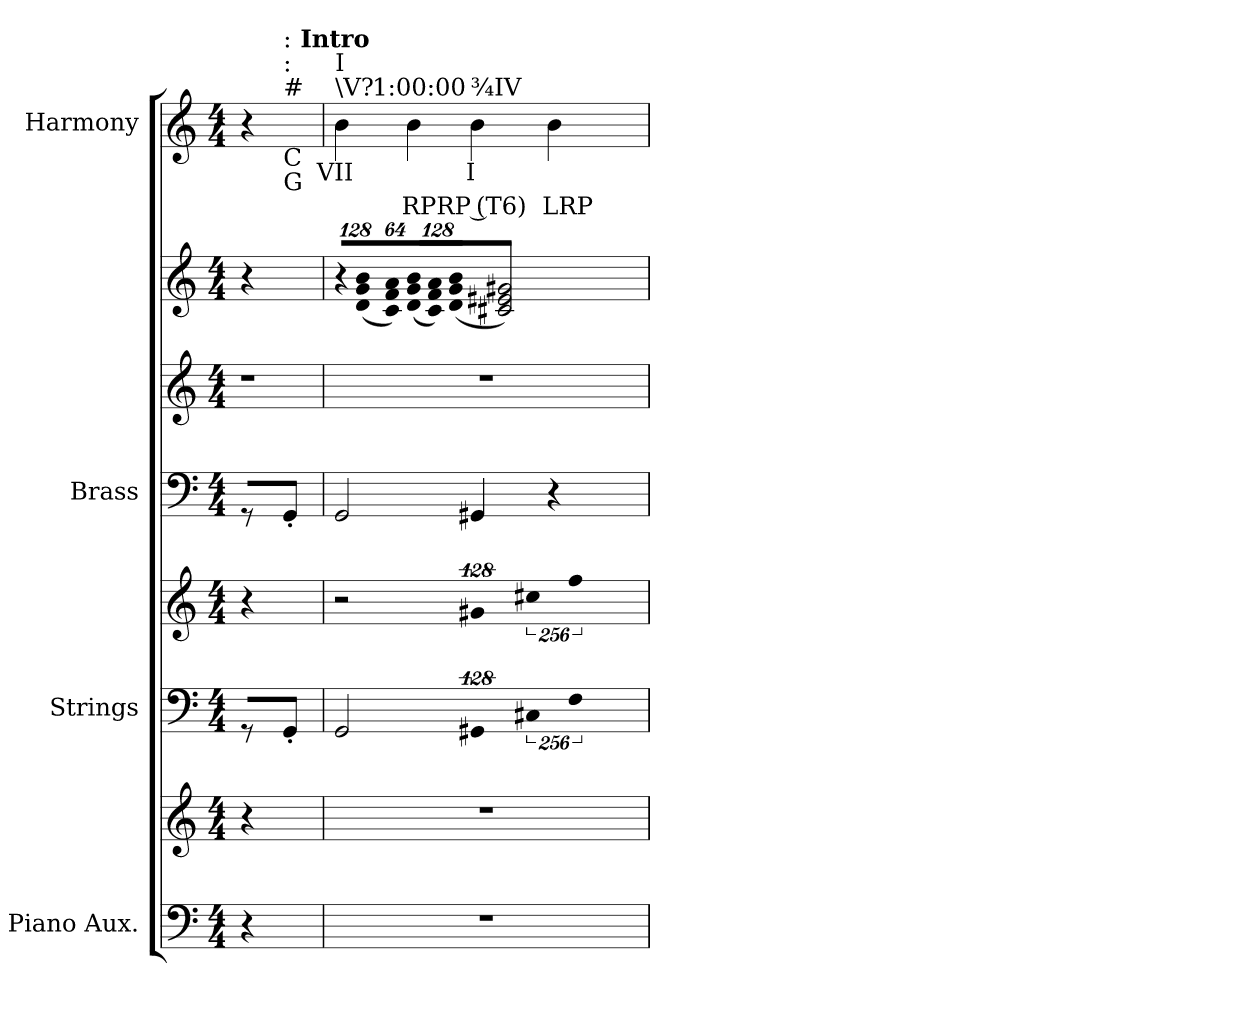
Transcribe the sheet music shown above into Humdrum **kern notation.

**kern	**kern	**kern	**kern	**kern	**kern	**kern	**kern	**text
*part4	*part4	*part3	*part3	*part2	*part2	*part2	*part1	*part1
*staff8	*staff7	*staff6	*staff5	*staff4	*staff3	*staff2	*staff1	*staff1
*I"Piano Aux.	*	*I"Strings	*	*I"Brass	*	*	*I"Harmony	*
*I'Pno. Aux.	*	*I'Str.	*	*I'Br.	*	*	*I'Hrm.	*
!!LO:PB:g=z
*clefF4	*clefG2	*clefF4	*clefG2	*clefF4	*clefG2	*clefG2	*clefG2	*
*k[]	*k[]	*k[]	*k[]	*k[]	*k[]	*k[]	*k[]	*
*M4/4	*M4/4	*M4/4	*M4/4	*M4/4	*M4/4	*M4/4	*M4/4	*
=	=	=	=	=	=	=	=	=
!	!	!	!	!	!LO:N:vis=1	!	!	!
*	*	*	*	*	*	*	*^	*
*	*	*	*	*	*	*	*	*^	*
4r	4r	8r	4r	8r	4r	4r	4r	8ryy	32ryy	.
.	.	.	.	.	.	.	.	.	64ryy	.
.	.	.	.	.	.	.	.	.	256ryy	.
*	*	*	*	*	*	*	*MM107	*	*	*
.	.	.	.	.	.	.	.	.	8ryy	.
!	!	!	!	!	!	!	!	!LO:TX:b:t=C	!	!
!	!	!	!	!	!	!	!	!LO:TX:t=#	!	!
!	!	!	!	!	!	!	!	!LO:TX:t=&colon;	!	!
!	!	!	!	!	!	!	!	!LO:TX:b:t=G	!	!
!	!	!	!	!	!	!	!	!LO:TX:t=&colon;	!	!
.	.	8GG'i/J	.	8GG'i/J	.	.	.	8ryy	.	.
.	.	.	.	.	.	.	.	.	16ryy	.
.	.	.	.	.	.	.	.	.	128.ryy	.
*	*	*	*	*	*	*	*v	*v	*v	*
=1	=1	=1	=1	=1	=1	=1	=1	=1
*	*	*	*	*	*	*Xbrackettup	*	*
*	*	*	*	*	*	*	*^	*
*	*	*	*	*	*	*	*	*^	*
!	!	!	!	!	!	!	!LO:TX:b:cj:t=VII	!	!	!
!	!	!	!	!	!	!	!LO:TX:t=\V?	!	!	!
!	!	!	!	!	!	!	!LO:TX:t=I	!	!	!
!	!	!	!	!	!	!	!LO:TX:a:B:cj:t=Intro	!	!	!
!	!	!	!	!	!	!LO:N:vis=8	!	!	!	!
*	*	*	*	*	*	*	*	*v	*v	*
1r	1r	2GGi/	2r	2GGi/	1r	1024%85r	4bi	8ryy	.
!	!	!	!	!	!	!LO:N:vis=8	!	!	!
.	.	.	.	.	.	(1024%85di/ 1024%85gi 1024%85bi	.	.	.
.	.	.	.	.	.	.	.	512.ryy	.
!	!	!	!	!	!	!	!	!LO:TX:a:t=1&colon;00&colon;00	!
.	.	.	.	.	.	.	.	2ryy	.
!	!	!	!	!	!	!LO:N:vis=8	!	!	!
.	.	.	.	.	.	512%43ci/ 512%43fi 512%43aiJ)	.	.	.
!	!	!	!	!	!	!LO:N:vis=8	!	!	!
!	!	!	!	!	!	!	!	!	!LO:LY:b:color=#000000
.	.	.	.	.	.	(1024%85di/ 1024%85gi 1024%85biL	4bi	.	RPRP (T6)
!	!	!	!	!	!	!LO:N:vis=8	!	!	!
.	.	.	.	.	.	1024%85ci/ 1024%85fi 1024%85ai)	.	.	.
!	!	!	!	!	!	!LO:N:vis=8	!	!	!
.	.	.	.	.	.	(512%43di/ 512%43gi 512%43biJ	.	.	.
!	!	!	!	!	!	!	!LO:TX:b:cj:t=I	!	!
!	!	!	!	!	!	!	!LO:TX:t=¾IV	!	!
!	!	!LO:N:vis=4	!LO:N:vis=4	!	!	!	!	!	!
.	.	512%85GG#Xi/	512%85g#Xi/	4GG#Xi/	.	2c#Xi/ 2e#Xi 2g#Xi)	4bi	.	.
.	.	.	.	.	.	.	.	4ryy	.
!	!	!LO:N:vis=4	!LO:N:vis=4	!	!	!	!	!	!
.	.	1024%171C#Xi/	1024%171cc#Xi\	.	.	.	.	.	.
!	!	!	!	!	!	!	!	!	!LO:LY:b:color=#000000
.	.	.	.	4r	.	.	4bi	.	LRP
!	!	!LO:N:vis=4	!LO:N:vis=4	!	!	!	!	!	!
.	.	1024%171Fi\	1024%171ffi\	.	.	.	.	.	.
.	.	.	.	.	.	.	.	16ryy	.
.	.	.	.	.	.	.	.	32ryy	.
.	.	.	.	.	.	.	.	64ryy	.
.	.	.	.	.	.	.	.	128ryy	.
.	.	.	.	.	.	.	.	256ryy	.
.	.	.	.	.	.	.	.	1024ryy	.
*	*	*	*	*	*	*	*v	*v	*
=	=	=	=	=	=	=	=	=
*-	*-	*-	*-	*-	*-	*-	*-	*-
